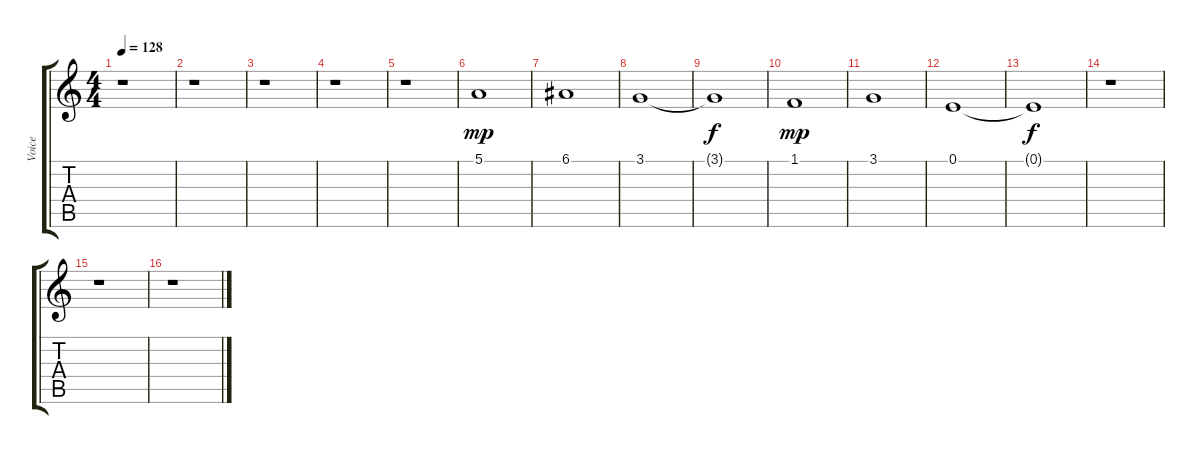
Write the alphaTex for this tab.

\track ("Voice" "Voice") {instrument synthvoice}
\staff {score tabs}
\tuning (E4 B3 G3 D3 A2 E2) {hide}
\ts (4 4)
\tempo 128
\clef g2
\ks c
r.1{dy mp} |
r.1 |
r.1 |
r.1 |
r.1 |
5.1.1 |
6.1.1 |
3.1.1 |
3.1{t}.1{dy f} |
1.1.1{dy mp} |
3.1.1 |
0.1.1 |
0.1{t}.1{dy f} |
r.1 |
r.1 |
r.1
